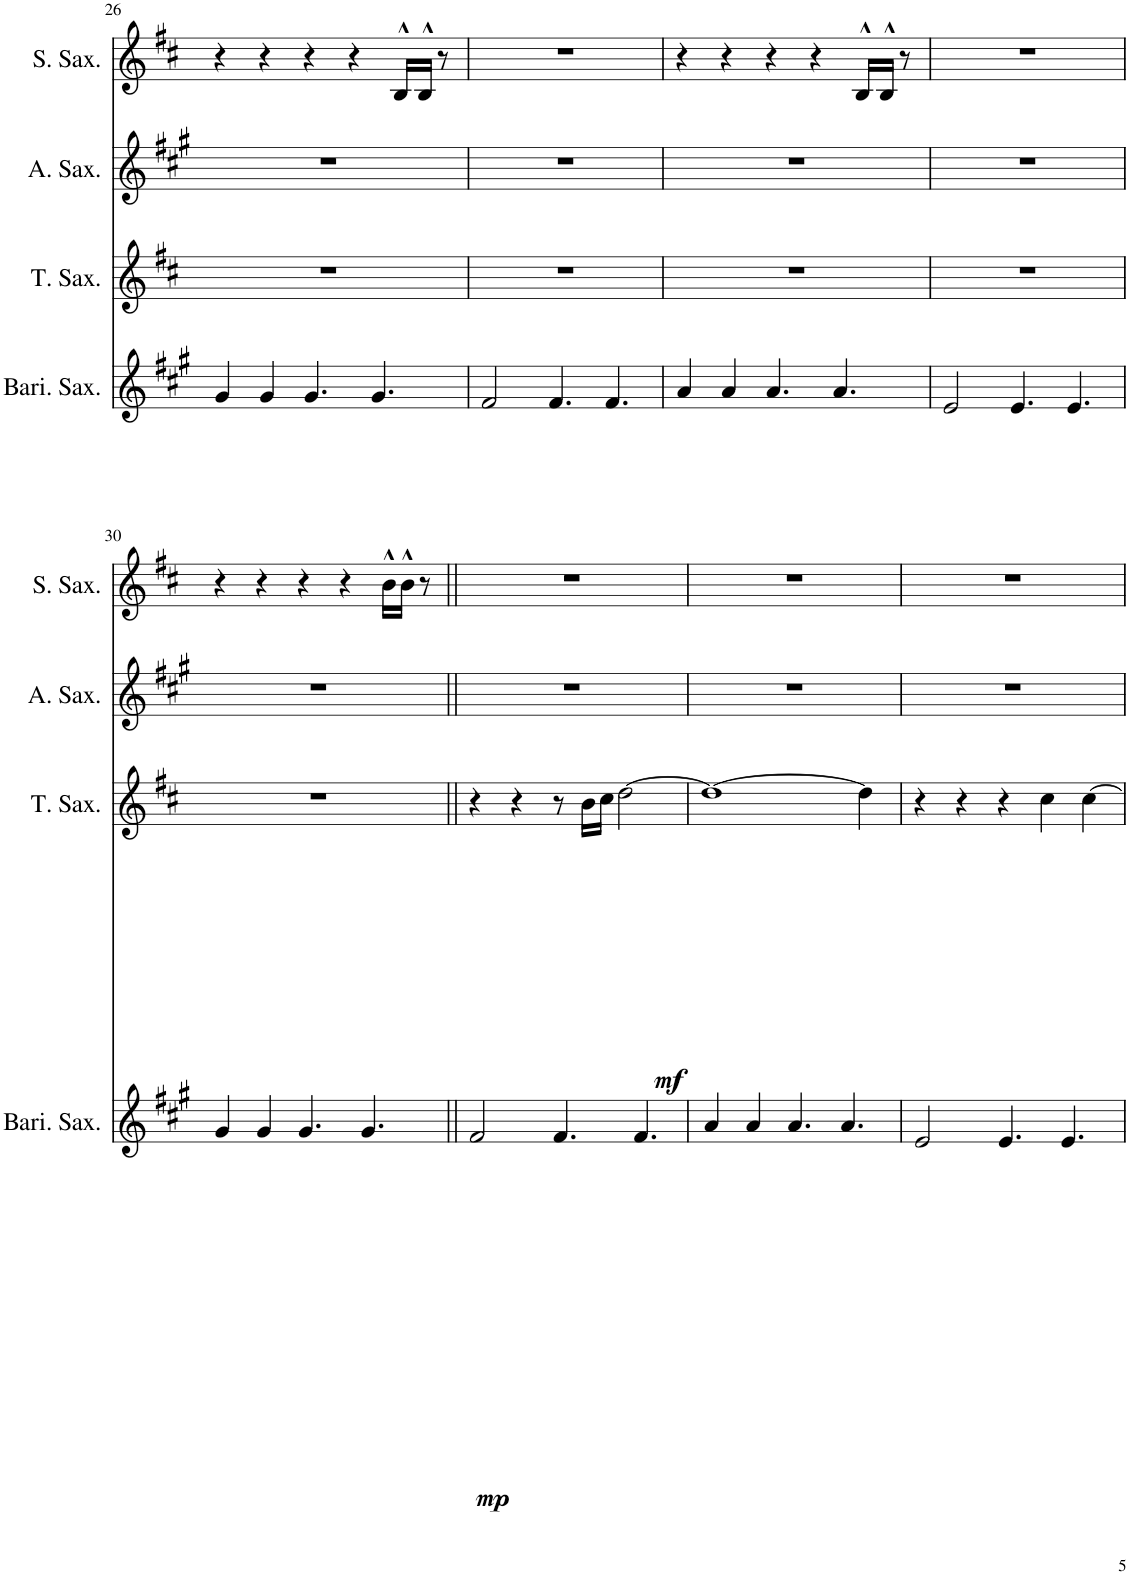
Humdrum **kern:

**kern	**dynam	**kern	**dynam	**kern	**kern
*part4	*part4	*part3	*part3	*part2	*part1
*staff4	*staff4	*staff3	*staff3	*staff2	*staff1
*I"Bari Sax (NOT JAREN)	*	*I"Tenor Saxophone	*	*I"Alto Saxophone	*I"Soprano Saxophone
*I'Bari. Sax.	*	*I'T. Sax.	*	*I'A. Sax.	*I'S. Sax.
!!LO:PB:g=z
*clefG2	*	*clefG2	*	*clefG2	*clefG2
*Trd12c21	*	*Trd8c14	*	*Trd5c9	*Trd1c2
*k[f#c#g#]	*	*k[f#c#]	*	*k[f#c#g#]	*k[f#c#]
*M5/4	*	*M5/4	*	*M5/4	*M5/4
=26	=26	=26	=26	=26	=26
4g#/	.	4%5r	.	4%5r	4r
4g#/	.	.	.	.	4r
4.g#/	.	.	.	.	4r
.	.	.	.	.	4r
4.g#/	.	.	.	.	.
.	.	.	.	.	16B^^/LL
.	.	.	.	.	16B^^/JJ
.	.	.	.	.	8r
=27	=27	=27	=27	=27	=27
2f#/	.	4%5r	.	4%5r	4%5r
4.f#/	.	.	.	.	.
4.f#/	.	.	.	.	.
=28	=28	=28	=28	=28	=28
4a/	.	4%5r	.	4%5r	4r
4a/	.	.	.	.	4r
4.a/	.	.	.	.	4r
.	.	.	.	.	4r
4.a/	.	.	.	.	.
.	.	.	.	.	16B^^/LL
.	.	.	.	.	16B^^/JJ
.	.	.	.	.	8r
=29	=29	=29	=29	=29	=29
2e/	.	4%5r	.	4%5r	4%5r
4.e/	.	.	.	.	.
4.e/	.	.	.	.	.
!!LO:LB:g=z
=30	=30	=30	=30	=30	=30
4g#/	.	4%5r	.	4%5r	4r
4g#/	.	.	.	.	4r
4.g#/	.	.	.	.	4r
.	.	.	.	.	4r
4.g#/	.	.	.	.	.
.	.	.	.	.	16b^^\LL
.	.	.	.	.	16b^^\JJ
.	.	.	.	.	8r
=31||	=31||	=31||	=31||	=31||	=31||
!	!LO:DY:b	!	!	!	!
2f#/	mp	4r	.	4%5r	4%5r
.	.	4r	.	.	.
4.f#/	.	8r	.	.	.
!	!	!	!LO:DY:b	!	!
.	.	16b\LL	mf	.	.
.	.	16cc#\JJ	.	.	.
.	.	[2dd\	.	.	.
4.f#/	.	.	.	.	.
=32	=32	=32	=32	=32	=32
4a/	.	1dd_	.	4%5r	4%5r
4a/	.	.	.	.	.
4.a/	.	.	.	.	.
4.a/	.	.	.	.	.
.	.	4dd\]	.	.	.
=33	=33	=33	=33	=33	=33
2e/	.	4r	.	4%5r	4%5r
.	.	4r	.	.	.
4.e/	.	4r	.	.	.
.	.	4cc#\	.	.	.
4.e/	.	.	.	.	.
.	.	[4cc#\	.	.	.
=	=	=	=	=	=
*-	*-	*-	*-	*-	*-
